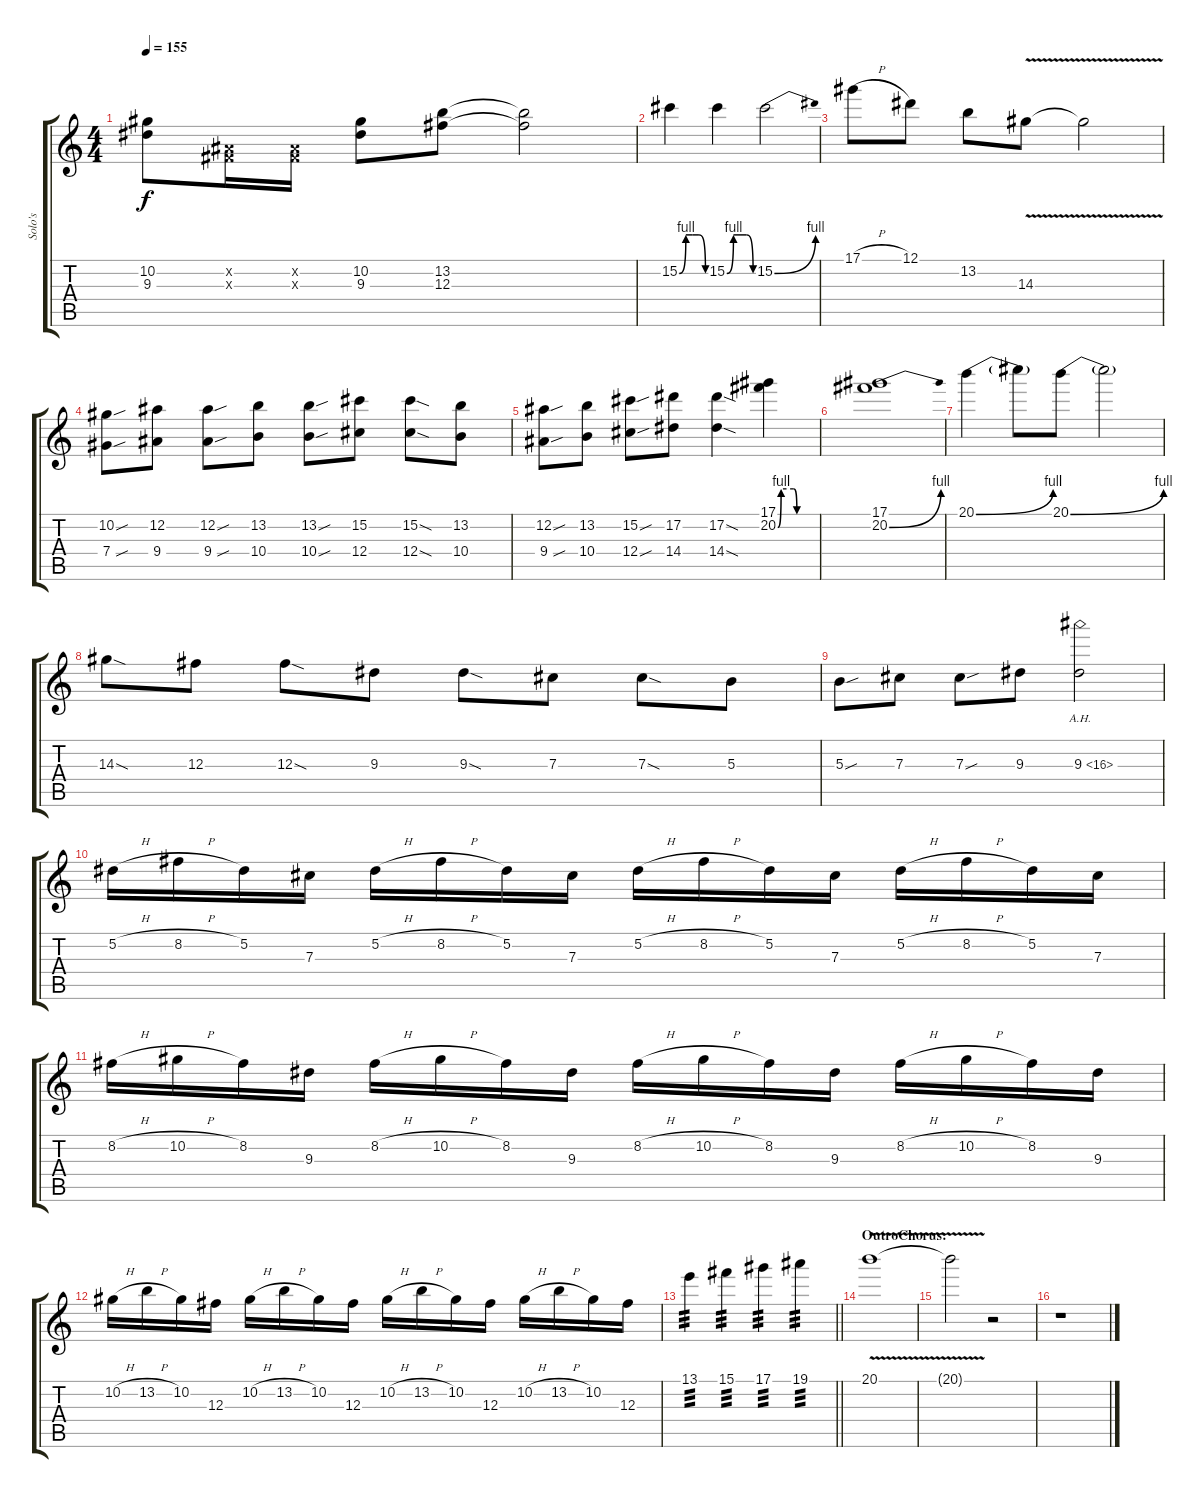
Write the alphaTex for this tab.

\track ("Solo's" "Solo's") {instrument distortionguitar}
\staff {score tabs}
\tuning (Eb4 Bb3 Gb3 Db3 Ab2 Eb2) {hide}
\ts (4 4)
\tempo 155
\clef g2
\ks c
(10.2 9.3).8{dy f} (0.2{x} 0.3{x}).16 (0.2{x} 0.3{x}).16 (10.2 9.3).8 (13.2 12.3).8 (13.2{t} 12.3{t}).2 |
15.2{be (custom 0 0 15 4 30 4 45 4 60 0)}.4 15.2{be (custom 0 0 15 4 30 4 45 4 60 0)}.4 15.2{be (bend 0 0 60 4)}.2 |
17.1{h}.8 12.1.8 13.2.8 14.3{v}.8 14.3{t}.2 |
(10.2{sou} 7.4{sou}).8 (12.2 9.4).8 (12.2{sou} 9.4{sou}).8 (13.2 10.4).8 (13.2{sou} 10.4{sou}).8 (15.2 12.4).8 (15.2{sod} 12.4{sod}).8 (13.2 10.4).8 |
(12.2{sou} 9.4{sou}).8 (13.2 10.4).8 (15.2{sou} 12.4{sou}).8 (17.2 14.4).8 (17.2{sod} 14.4{sod}).4 (17.1 20.2{be (custom 0 0 5 4 25 4 30 0 60 0)}).4 |
(17.1 20.2{be (bend 0 0 60 4)}).1 |
20.1{be (bend 0 0 60 4)}.4 20.1{t}.8 20.1{be (bend 0 0 60 4)}.8 20.1{t}.2 |
14.3{sod}.8 12.3.8 12.3{sod}.8 9.3.8 9.3{sod}.8 7.3.8 7.3{sod}.8 5.3.8 |
5.3{sou}.8 7.3.8 7.3{sou}.8 9.3.8 9.3{ah 7}.2 |
5.2{h}.16 8.2{h}.16 5.2.16 7.3.16 5.2{h}.16 8.2{h}.16 5.2.16 7.3.16 5.2{h}.16 8.2{h}.16 5.2.16 7.3.16 5.2{h}.16 8.2{h}.16 5.2.16 7.3.16 |
8.2{h}.16 10.2{h}.16 8.2.16 9.3.16 8.2{h}.16 10.2{h}.16 8.2.16 9.3.16 8.2{h}.16 10.2{h}.16 8.2.16 9.3.16 8.2{h}.16 10.2{h}.16 8.2.16 9.3.16 |
10.2{h}.16 13.2{h}.16 10.2.16 12.3.16 10.2{h}.16 13.2{h}.16 10.2.16 12.3.16 10.2{h}.16 13.2{h}.16 10.2.16 12.3.16 10.2{h}.16 13.2{h}.16 10.2.16 12.3.16 |
\barLineRight lightlight
13.1.4{tp 3} 15.1.4{tp 3} 17.1.4{tp 3} 19.1.4{tp 3} |
\section ("" "OutroChorus:")
20.1{v}.1 |
20.1{t}.2 r.2 |
r.1
